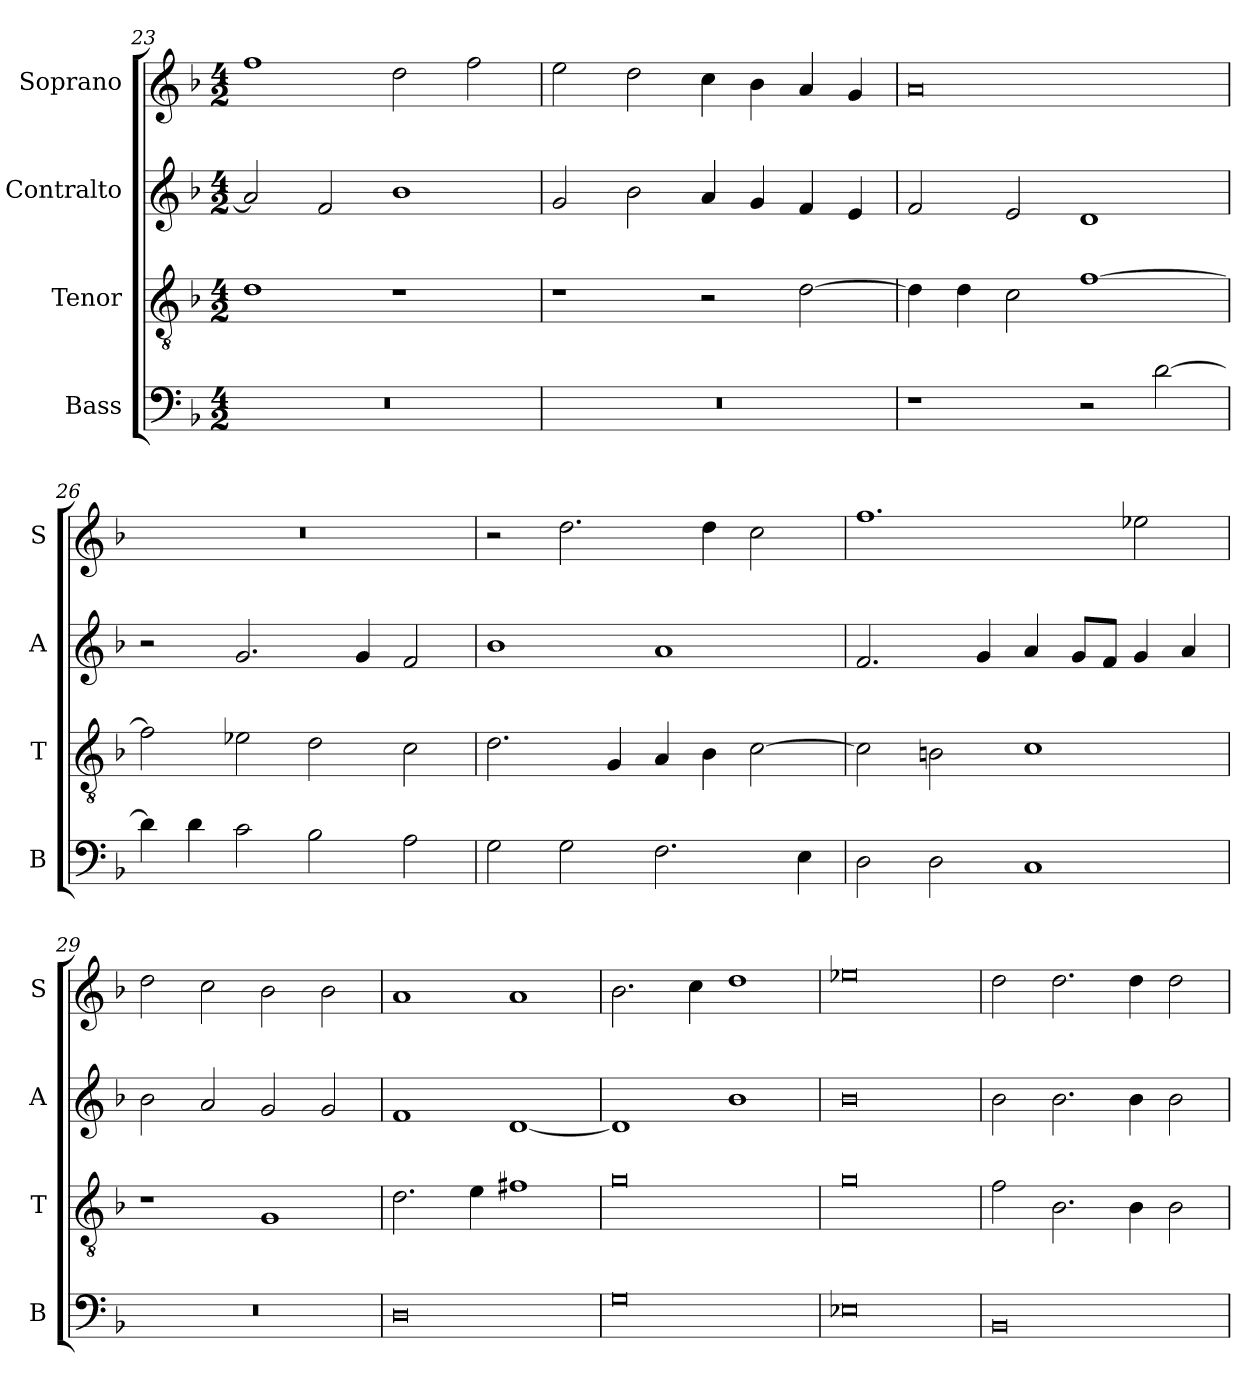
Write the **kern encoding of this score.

**kern	**kern	**kern	**kern
*part4	*part3	*part2	*part1
*staff4	*staff3	*staff2	*staff1
*I"Bass	*I"Tenor	*I"Contralto	*I"Soprano
*I'B	*I'T	*I'A	*I'S
*clefF4	*clefGv2	*clefG2	*clefG2
*k[b-]	*k[b-]	*k[b-]	*k[b-]
*G:dor	*G:dor	*G:dor	*G:dor
*M4/2	*M4/2	*M4/2	*M4/2
=23	=23	=23	=23
0r	1d	2a]	1ff
.	.	2f	.
.	1r	1b-	2dd
.	.	.	2ff
=24	=24	=24	=24
0r	1r	2g	2ee
.	.	2b-	2dd
.	2r	4a	4cc
.	.	4g	4b-
.	[2d	4f	4a
.	.	4e	4g
=25	=25	=25	=25
1r	4d]	2f	0a
.	4d	.	.
.	2c	2e	.
2r	[1f	1d	.
[2d	.	.	.
=26	=26	=26	=26
4d]	2f]	2r	0r
4d	.	.	.
2c	2e-X	2.g	.
2B-	2d	.	.
.	.	4g	.
2A	2c	2f	.
=27	=27	=27	=27
2G	2.d	1b-	2r
2G	.	.	2.dd
.	4G	.	.
2.F	4A	1a	.
.	4B-	.	4dd
.	[2c	.	2cc
4E	.	.	.
=28	=28	=28	=28
2D	2c]	2.f	1.ff
2D	2Bn	.	.
.	.	4g	.
1C	1c	4a	.
.	.	8g/L	.
.	.	8f/J	.
.	.	4g	2ee-X
.	.	4a	.
=29	=29	=29	=29
0r	1r	2b-	2dd
.	.	2a	2cc
.	1G	2g	2b-
.	.	2g	2b-
=30	=30	=30	=30
0D	2.d	1f	1a
.	4e	.	.
.	1f#X	[1d	1a
=31	=31	=31	=31
0G	0g	1d]	2.b-
.	.	.	4cc
.	.	1b-	1dd
=32	=32	=32	=32
0E-X	0g	0b-	0ee-X
=33	=33	=33	=33
0BB-	2f	2b-	2dd
.	2.B-	2.b-	2.dd
.	4B-	4b-	4dd
.	2B-	2b-	2dd
=	=	=	=
*-	*-	*-	*-
